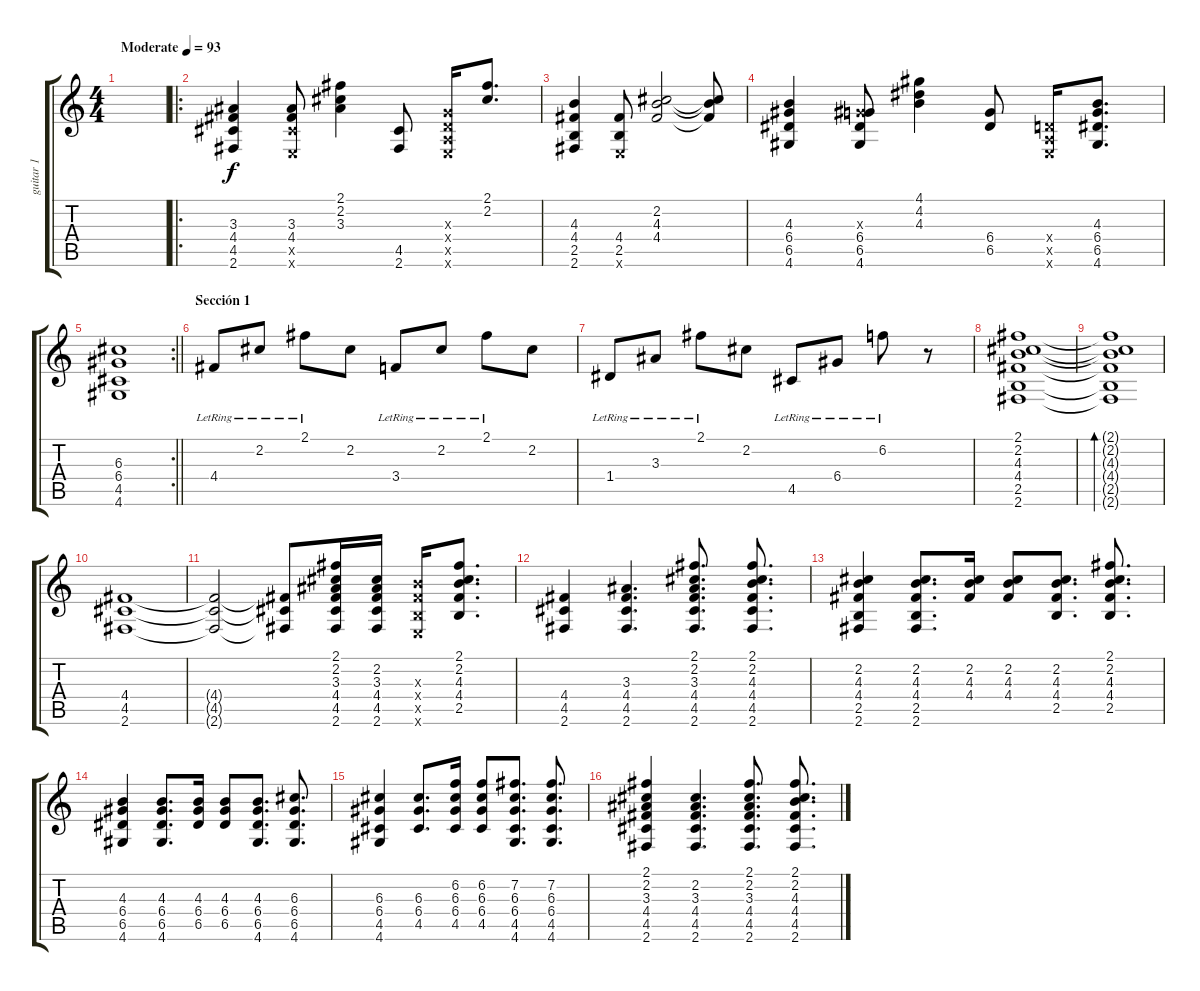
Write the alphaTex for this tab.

\track ("guitar 1" "guitar 1") {instrument acousticguitarnylon}
\staff {score tabs}
\tuning (E4 B3 G3 D3 A2 E2) {hide}
\ts (4 4)
\tempo (93 "Moderate")
\clef g2
\ks c
|
\ro
(3.3 4.4 4.5 2.6).4{volume 16 instrument acousticguitarsteel} (3.3 4.4 4.5{x} 0.6{x}).8 (2.1 2.2 3.3).4 (4.5 2.6).8 (0.3{x} 0.4{x} 0.5{x} 0.6{x}).16 (2.1 2.2).8{d} |
(4.3 4.4 2.5 2.6).4 (4.4 2.5 0.6{x}).8 (2.2 4.3 4.4).2 (2.2{t} 4.3{t} 4.4{t}).8 |
(4.3 6.4 6.5 4.6).4 (0.3{x} 6.4 6.5 4.6).8 (4.1 4.2 4.3).4 (6.4 6.5).8 (0.4{x} 0.5{x} 0.6{x}).16 (4.3 6.4 6.5 4.6).8{d} |
\rc 2
\barLineRight lightlight
(6.3 6.4 4.5 4.6).1 |
\section ("" "Sección 1")
4.4{lr}.8 2.2{lr}.8 2.1{lr}.8 2.2.8 3.4{lr}.8 2.2{lr}.8 2.1{lr}.8 2.2.8 |
1.4{lr}.8 3.3{lr}.8 2.1{lr}.8 2.2.8 4.5{lr}.8 6.4{lr}.8 6.2{lr}.8 r.8 |
(2.1 2.2 4.3 4.4 2.5 2.6).1 |
(2.1{t} 2.2{t} 4.3{t} 4.4{t} 2.5{t} 2.6{t}).1{bd 60} |
(4.4 4.5 2.6).1 |
(4.4{t} 4.5{t} 2.6{t}).2 (4.4{t} 4.5{t} 2.6{t}).8 (2.1 2.2 3.3 4.4 4.5 2.6).16 (2.2 3.3 4.4 4.5 2.6).16 (4.3{x} 4.4{x} 2.5{x} 0.6{x}).16 (2.1 2.2 4.3 4.4 2.5).8{d} |
(4.4 4.5 2.6).4 (3.3 4.4 4.5 2.6).4{d} (2.1 2.2 3.3 4.4 4.5 2.6).8{d} (2.1 2.2 4.3 4.4 4.5 2.6).8{d} |
(2.2 4.3 4.4 2.5 2.6).4 (2.2 4.3 4.4 2.5 2.6).8{d} (2.2 4.3 4.4).16 (2.2 4.3 4.4).8 (2.2 4.3 4.4 2.5).8{d} (2.1 2.2 4.3 4.4 2.5).8{d} |
(4.3 6.4 6.5 4.6).4 (4.3 6.4 6.5 4.6).8{d} (4.3 6.4 6.5).16 (4.3 6.4 6.5).8 (4.3 6.4 6.5 4.6).8{d} (6.3 6.4 6.5 4.6).8{d} |
(6.3 6.4 4.5 4.6).4 (6.3 6.4 4.5).8{d} (6.2 6.3 6.4 4.5).16 (6.2 6.3 6.4 4.5).8 (7.2 6.3 6.4 4.5 4.6).8{d} (7.2 6.3 6.4 4.5 4.6).8{d} |
(2.1 2.2 3.3 4.4 4.5 2.6).4 (2.2 3.3 4.4 4.5 2.6).4{d} (2.1 2.2 3.3 4.4 4.5 2.6).8{d} (2.1 2.2 4.3 4.4 4.5 2.6).8{d}
